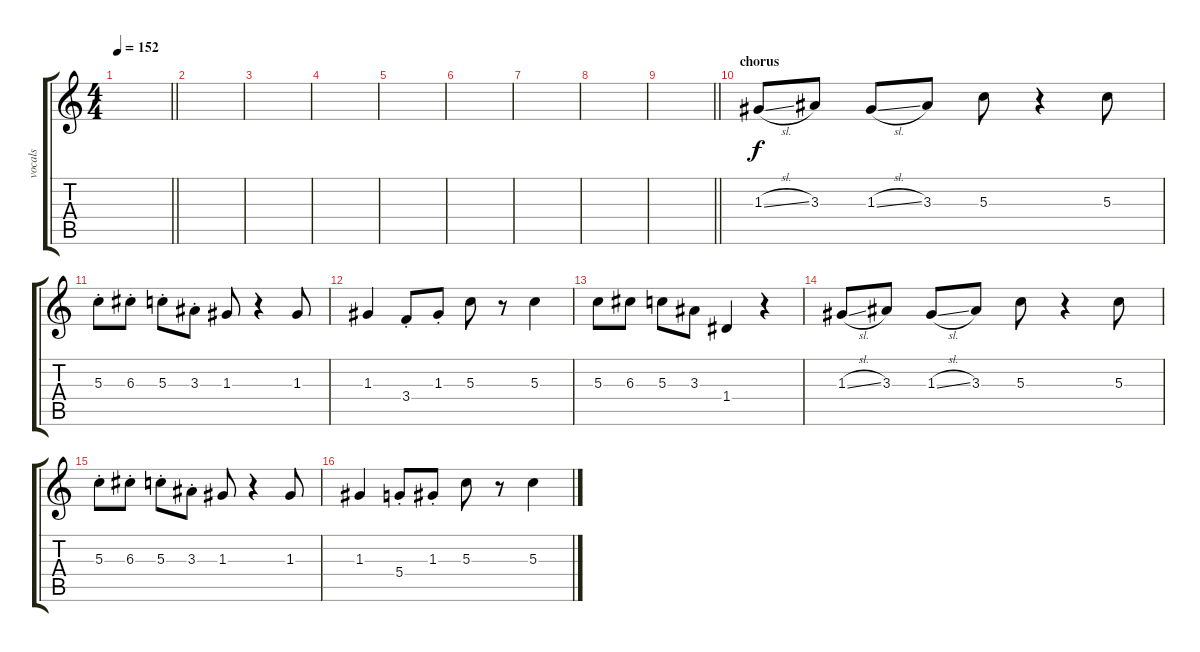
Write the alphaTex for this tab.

\track ("vocals" "vocals") {instrument choiraahs}
\staff {score tabs}
\tuning (E5 B4 G4 D4 A3 E3) {hide}
\ts (4 4)
\tempo 152
\clef g2
\barLineRight lightlight
\ks c
|
|
|
|
|
|
|
|
\barLineRight lightlight
|
\section ("" "chorus")
1.3{sl}.8 3.3.8 1.3{sl}.8 3.3.8 5.3.8 r.4 5.3.8 |
5.3{st}.8 6.3{st}.8 5.3{st}.8 3.3{st}.8 1.3.8 r.4 1.3.8 |
1.3.4 3.4{st}.8 1.3{st}.8 5.3.8 r.8 5.3.4 |
5.3.8 6.3.8 5.3.8 3.3.8 1.4.4 r.4 |
1.3{sl}.8 3.3.8 1.3{sl}.8 3.3.8 5.3.8 r.4 5.3.8 |
5.3{st}.8 6.3{st}.8 5.3{st}.8 3.3{st}.8 1.3.8 r.4 1.3.8 |
1.3.4 5.4{st}.8 1.3{st}.8 5.3.8 r.8 5.3.4
